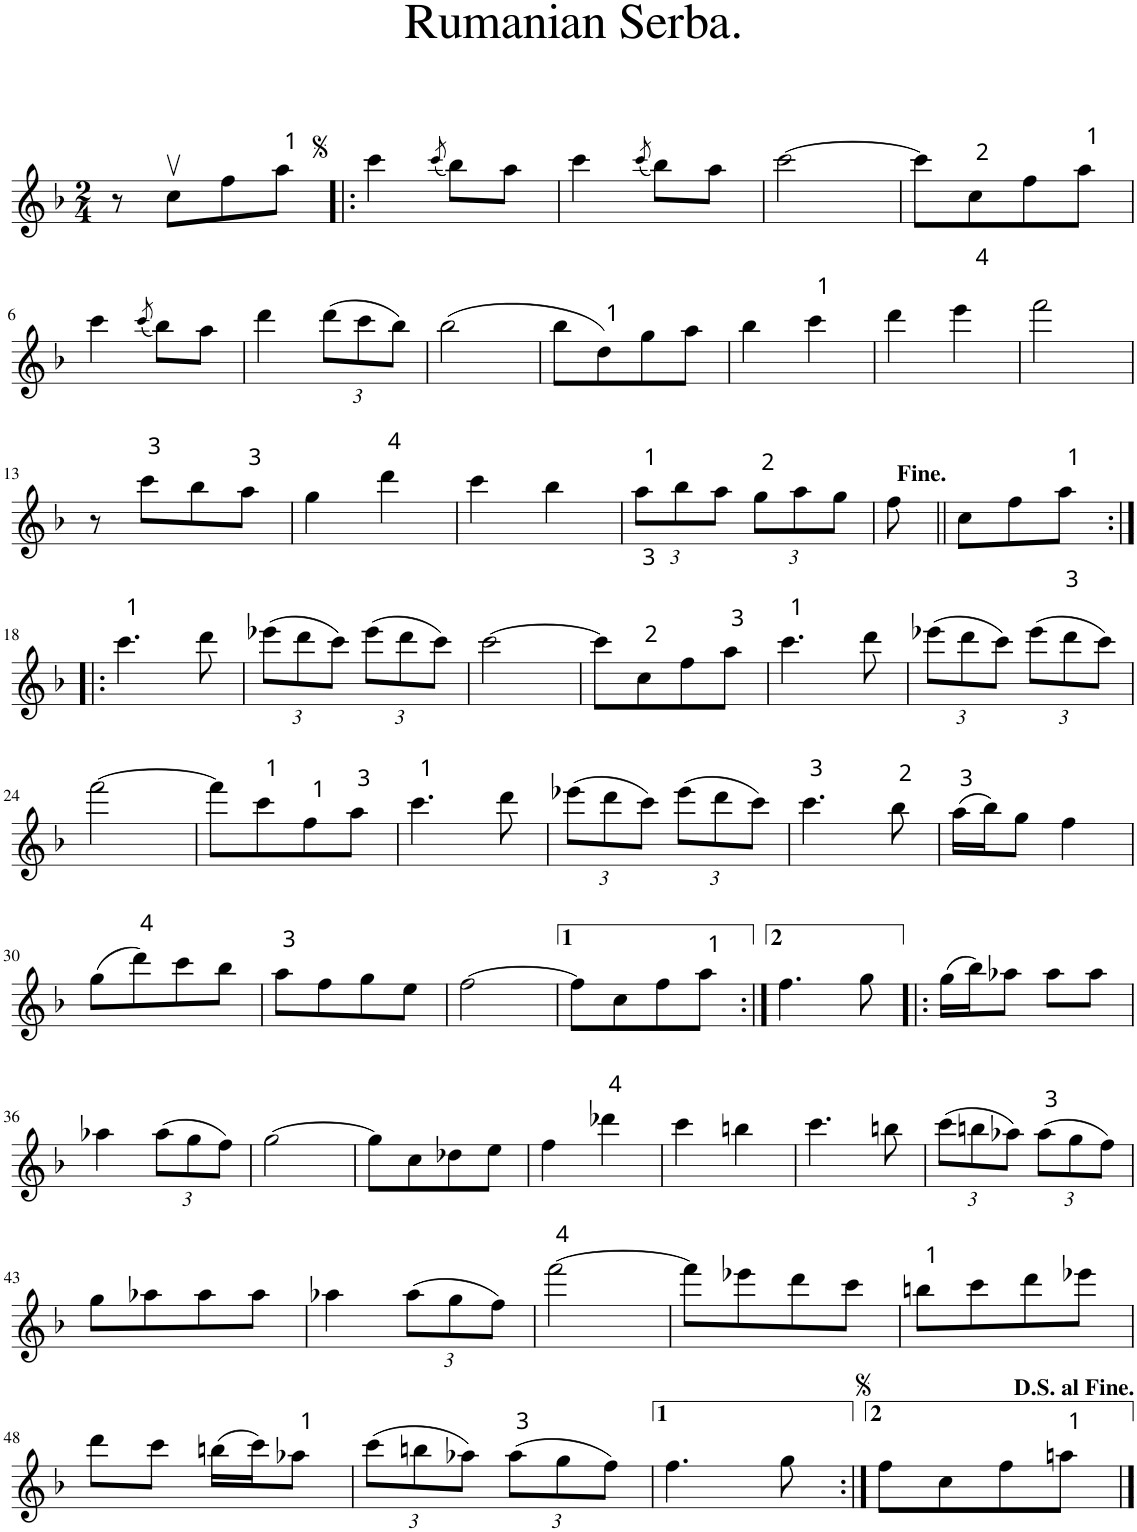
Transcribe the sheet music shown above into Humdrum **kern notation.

**kern
*part1
*staff1
*I"Piano
*I'Pno.
*clefG2
*k[b-]
*M2/4
=1
8r
8ccv\L
8ff\
8aa\J
=2!|:
4ccc\
(8qccc/
8bb-\L)
8aa\J
=3
4ccc\
(8qccc/
8bb-\L)
8aa\J
=4
[2ccc\
=5
8ccc\L]
8cc<\
8ff\
8aa\J
!!LO:LB:g=z
=6
4ccc\
(8qccc/
8bb-\L)
8aa\J
=7
4ddd\
*Xbrackettup
(12ddd\L
12ccc\
12bb-\J)
=8
(2bb-\
=9
8bb-\L
8dd\)
8gg\
8aa\J
=10
4bb-\
4ccc\
=11
4ddd\
4eee\
=12
2fff\
!!LO:LB:g=z
=13
8r
8ccc\L
8bb-\
8aa\J
=14
4gg\
4ddd\
=15
4ccc\
4bb-\
=16
12aa<\L
12bb-\
12aa\J
12gg\L
12aa\
12gg\J
=17
8ff\
=17X1||
8cc\L
8ff\
8aa<\J
!!LO:LB:g=z
=18:|!|:
4.ccc\
8ddd\
=19
(12eee-X\L
12ddd\
12ccc\J)
(12eee-\L
12ddd\
12ccc\J)
=20
[2ccc\
=21
8ccc\L]
8cc\
8ff\
8aa\J
=22
4.ccc\
8ddd\
=23
(12eee-X\L
12ddd\
12ccc\J)
(12eee-\L
12ddd\
12ccc\J)
!!LO:LB:g=z
=24
[2fff\
=25
8fff\L]
8ccc\
8ff\
8aa\J
=26
4.ccc\
8ddd\
=27
(12eee-X\L
12ddd\
12ccc\J)
(12eee-\L
12ddd\
12ccc\J)
=28
4.ccc\
8bb-\
=29
(16aa\LL
16bb-\J)
8gg\J
4ff\
!!LO:LB:g=z
=30
(8gg\L
8ddd\)
8ccc\
8bb-\J
=31
8aa\L
8ff\
8gg\
8ee\J
=32
[2ff\
=33
8ff\L]
8cc\
8ff\
8aa\J
=34:|!
4.ff\
8gg\
=35!|:
(16gg\LL
16bb-\J)
8aa-X\J
8aa-\L
8aa-\J
!!LO:LB:g=z
=36
4aa-X\
(12aa-\L
12gg\
12ff\J)
=37
[2gg\
=38
8gg\L]
8cc\
8dd-X\
8ee\J
=39
4ff\
4ddd-X\
=40
4ccc\
4bbn\
=41
4.ccc\
8bbn\
=42
(12ccc\L
12bbn\
12aa-X\J)
(12aa-\L
12gg\
12ff\J)
!!LO:LB:g=z
=43
8gg\L
8aa-X\
8aa-\
8aa-\J
=44
4aa-X\
(12aa-\L
12gg\
12ff\J)
=45
[2fff\
=46
8fff\L]
8eee-X\
8ddd\
8ccc\J
=47
8bbn\L
8ccc\
8ddd\
8eee-X\J
!!LO:LB:g=z
=48
8ddd\L
8ccc\J
(16bbn\LL
16ccc\J)
8aa-X\J
=49
(12ccc\L
12bbn\
12aa-X\J)
(12aa-\L
12gg\
12ff\J)
=50
4.ff\
8gg\
=51:|!
8ff\L
8cc\
8ff\
8aan\J
==
*-
